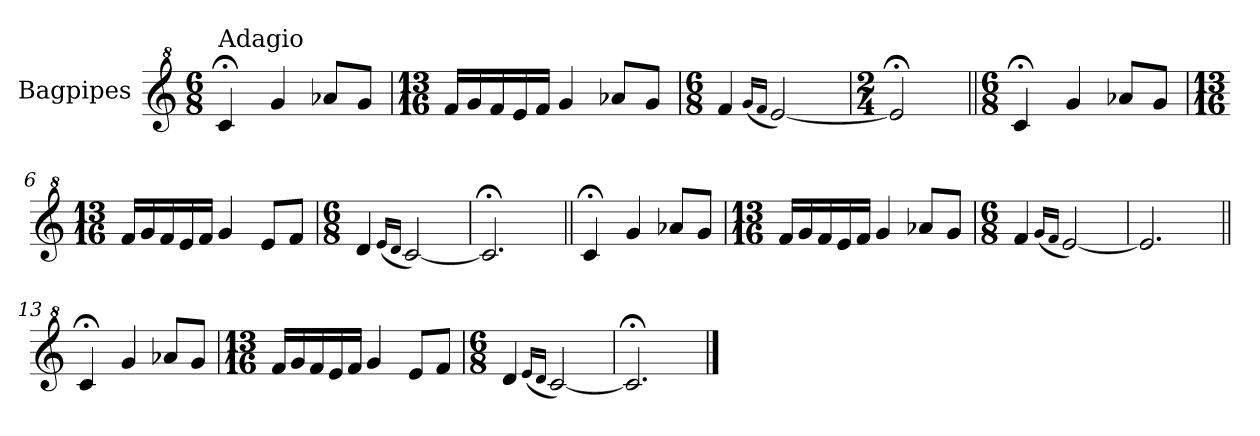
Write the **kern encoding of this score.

**kern
*part1
*staff1
*I"Bagpipes
*I'Bag
*clefG^2
*k[]
*C:
*M6/8
=1
!LO:TX:a:t=Adagio
4cc;/
4gg/
8aa-X/L
8gg/J
=2
*M13/16
16ff/LL
16gg/
16ff/
16ee/
16ff/JJ
4gg/
8aa-X/L
8gg/J
=3
*M6/8
4ff/
(16qgg/LL
16qff/JJ
[2ee/)
=4
*M2/4
2ee;/]
=5||
*M6/8
4cc;/
4gg/
8aa-X/L
8gg/J
=6
*M13/16
16ff/LL
16gg/
16ff/
16ee/
16ff/JJ
4gg/
8ee/L
8ff/J
!!LO:LB:g=z
=7
*M6/8
4dd/
(16qee/LL
16qdd/JJ
[2cc/)
=8
2.cc;/]
=9||
4cc;/
4gg/
8aa-X/L
8gg/J
=10
*M13/16
16ff/LL
16gg/
16ff/
16ee/
16ff/JJ
4gg/
8aa-X/L
8gg/J
=11
*M6/8
4ff/
(16qgg/LL
16qff/JJ
[2ee/)
=12
2.ee/]
=13||
4cc;/
4gg/
8aa-X/L
8gg/J
!!LO:LB:g=z
=14
*M13/16
16ff/LL
16gg/
16ff/
16ee/
16ff/JJ
4gg/
8ee/L
8ff/J
=15
*M6/8
4dd/
(16qee/LL
16qdd/JJ
[2cc/)
=16
2.cc;/]
==
*-
